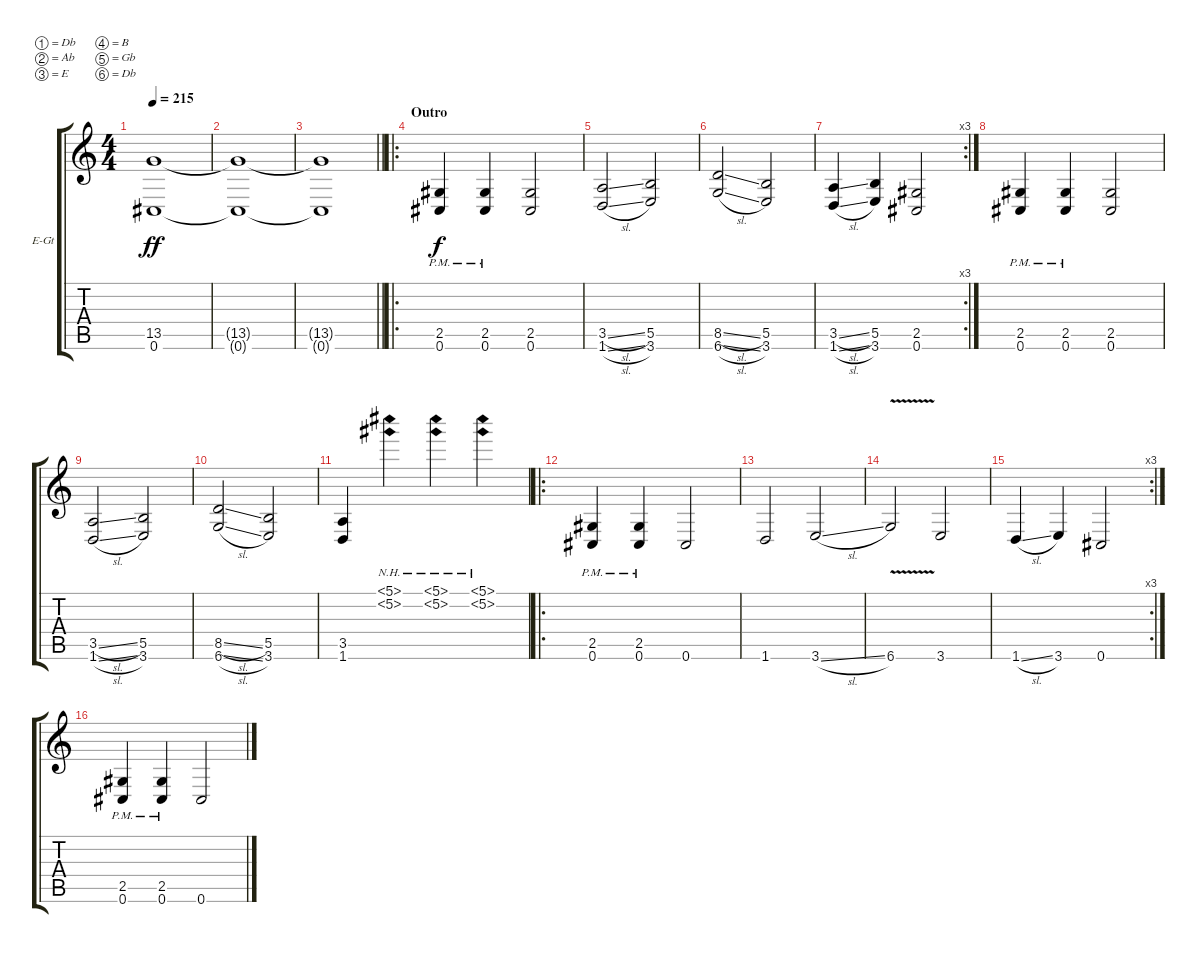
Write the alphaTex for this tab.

\bracketExtendMode groupsimilarinstruments
\firstSystemTrackNameOrientation horizontal
\otherSystemsTrackNameOrientation horizontal
\track ("Robb Flynn" "E-Gt") {instrument distortionguitar}
\staff {score tabs}
\tuning (Db4 Ab3 E3 B2 Gb2 Db2)
\ts (4 4)
\tempo 215
\clef g2
\ks c
(13.5{t} 0.6{t}).1{dy ff} |
(13.5{t} 0.6{t}).1 |
\barLineRight lightlight
(13.5{t} 0.6{t}).1 |
\ro
\section ("" "Outro")
(0.6{pm} 2.5{pm}).4{dy f} (0.6{pm} 2.5{pm}).4 (2.5 0.6).2 |
(3.5{sl} 1.6{sl}).2 (5.5 3.6).2 |
(8.5{sl} 6.6{sl}).2 (5.5 3.6).2 |
\rc 3
(3.5{sl} 1.6{sl}).4 (5.5 3.6).4 (2.5 0.6).2 |
(0.6{pm} 2.5{pm}).4 (0.6{pm} 2.5{pm}).4 (2.5 0.6).2 |
(3.5{sl} 1.6{sl}).2 (5.5 3.6).2 |
(8.5{sl} 6.6{sl}).2 (5.5 3.6).2 |
(3.5 1.6).4 (5.1{nh} 5.2{nh}).4 (5.1{nh} 5.2{nh}).4 (5.1{nh} 5.2{nh}).4 |
\ro
(0.6{pm} 2.5{pm}).4 (0.6{pm} 2.5{pm}).4 0.6.2 |
1.6.2 3.6{sl}.2 |
6.6{v}.2 3.6.2 |
\rc 3
1.6{sl}.4 3.6.4 0.6.2 |
(0.6{pm} 2.5{pm}).4 (0.6{pm} 2.5{pm}).4 0.6.2
